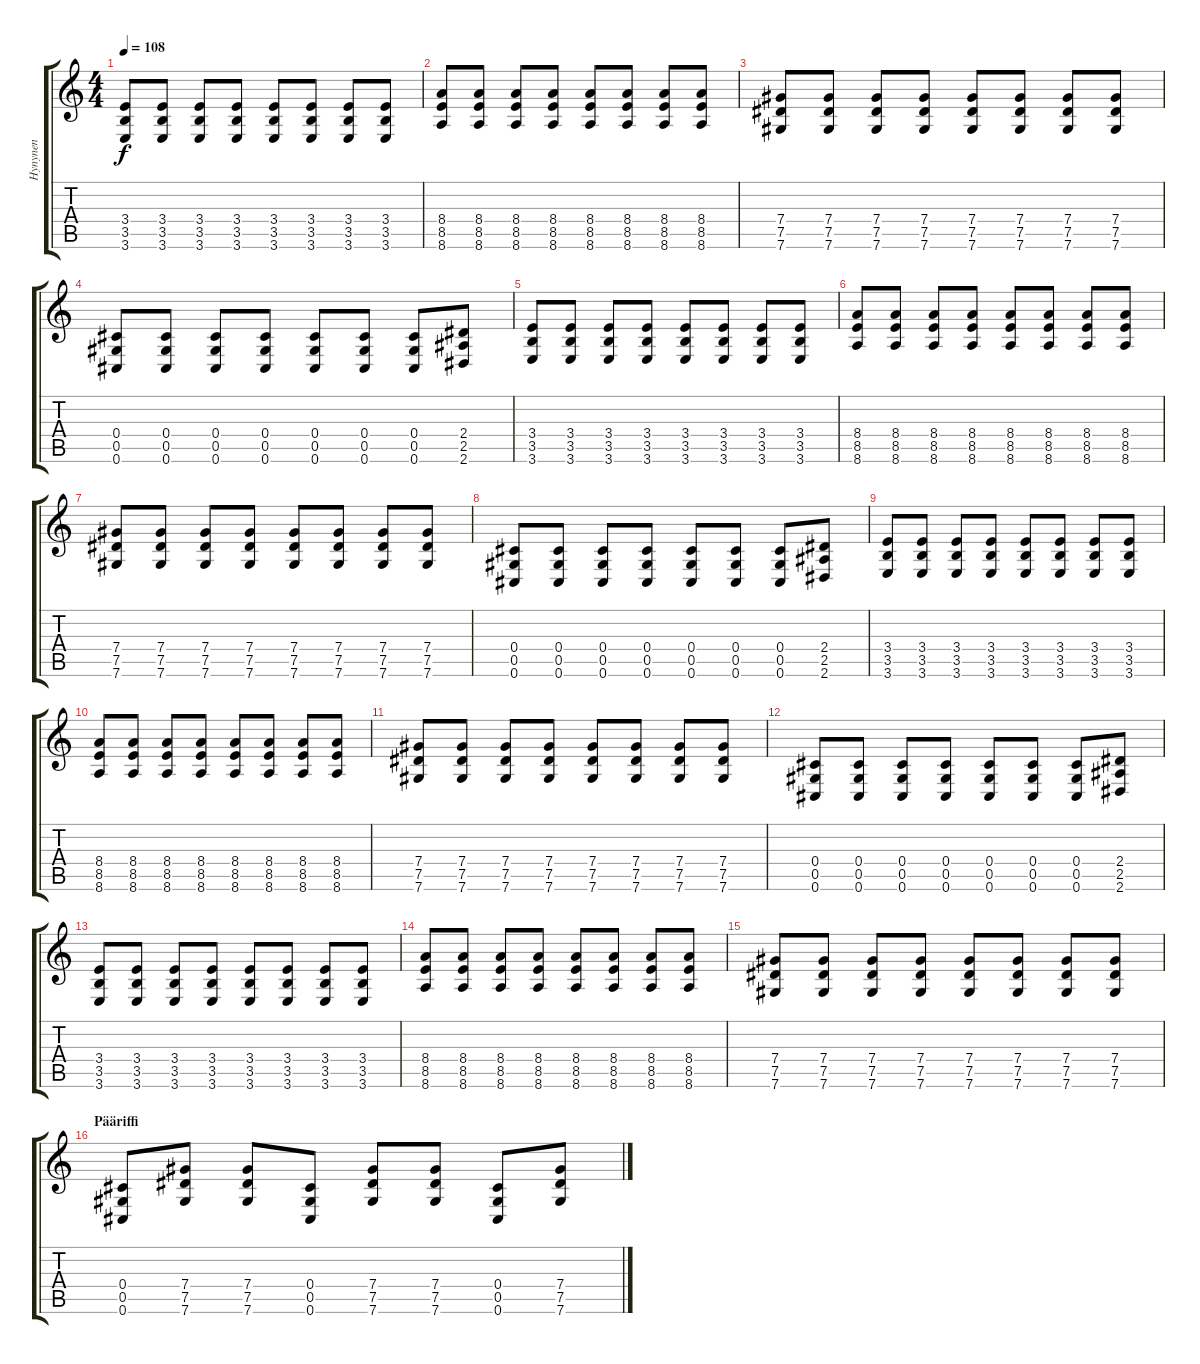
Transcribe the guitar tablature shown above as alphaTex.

\track ("Hynynen" "Hynynen") {instrument distortionguitar}
\staff {score tabs}
\tuning (Eb4 Bb3 Gb3 Db3 Ab2 Db2) {hide}
\ts (4 4)
\tempo 108
\clef g2
\ks c
(3.4 3.5 3.6).8{dy f} (3.4 3.5 3.6).8 (3.4 3.5 3.6).8 (3.4 3.5 3.6).8 (3.4 3.5 3.6).8 (3.4 3.5 3.6).8 (3.4 3.5 3.6).8 (3.4 3.5 3.6).8 |
(8.4 8.5 8.6).8 (8.4 8.5 8.6).8 (8.4 8.5 8.6).8 (8.4 8.5 8.6).8 (8.4 8.5 8.6).8 (8.4 8.5 8.6).8 (8.4 8.5 8.6).8 (8.4 8.5 8.6).8 |
(7.4 7.5 7.6).8 (7.4 7.5 7.6).8 (7.4 7.5 7.6).8 (7.4 7.5 7.6).8 (7.4 7.5 7.6).8 (7.4 7.5 7.6).8 (7.4 7.5 7.6).8 (7.4 7.5 7.6).8 |
(0.4 0.5 0.6).8 (0.4 0.5 0.6).8 (0.4 0.5 0.6).8 (0.4 0.5 0.6).8 (0.4 0.5 0.6).8 (0.4 0.5 0.6).8 (0.4 0.5 0.6).8 (2.4 2.5 2.6).8 |
(3.4 3.5 3.6).8 (3.4 3.5 3.6).8 (3.4 3.5 3.6).8 (3.4 3.5 3.6).8 (3.4 3.5 3.6).8 (3.4 3.5 3.6).8 (3.4 3.5 3.6).8 (3.4 3.5 3.6).8 |
(8.4 8.5 8.6).8 (8.4 8.5 8.6).8 (8.4 8.5 8.6).8 (8.4 8.5 8.6).8 (8.4 8.5 8.6).8 (8.4 8.5 8.6).8 (8.4 8.5 8.6).8 (8.4 8.5 8.6).8 |
(7.4 7.5 7.6).8 (7.4 7.5 7.6).8 (7.4 7.5 7.6).8 (7.4 7.5 7.6).8 (7.4 7.5 7.6).8 (7.4 7.5 7.6).8 (7.4 7.5 7.6).8 (7.4 7.5 7.6).8 |
(0.4 0.5 0.6).8 (0.4 0.5 0.6).8 (0.4 0.5 0.6).8 (0.4 0.5 0.6).8 (0.4 0.5 0.6).8 (0.4 0.5 0.6).8 (0.4 0.5 0.6).8 (2.4 2.5 2.6).8 |
(3.4 3.5 3.6).8 (3.4 3.5 3.6).8 (3.4 3.5 3.6).8 (3.4 3.5 3.6).8 (3.4 3.5 3.6).8 (3.4 3.5 3.6).8 (3.4 3.5 3.6).8 (3.4 3.5 3.6).8 |
(8.4 8.5 8.6).8 (8.4 8.5 8.6).8 (8.4 8.5 8.6).8 (8.4 8.5 8.6).8 (8.4 8.5 8.6).8 (8.4 8.5 8.6).8 (8.4 8.5 8.6).8 (8.4 8.5 8.6).8 |
(7.4 7.5 7.6).8 (7.4 7.5 7.6).8 (7.4 7.5 7.6).8 (7.4 7.5 7.6).8 (7.4 7.5 7.6).8 (7.4 7.5 7.6).8 (7.4 7.5 7.6).8 (7.4 7.5 7.6).8 |
(0.4 0.5 0.6).8 (0.4 0.5 0.6).8 (0.4 0.5 0.6).8 (0.4 0.5 0.6).8 (0.4 0.5 0.6).8 (0.4 0.5 0.6).8 (0.4 0.5 0.6).8 (2.4 2.5 2.6).8 |
(3.4 3.5 3.6).8 (3.4 3.5 3.6).8 (3.4 3.5 3.6).8 (3.4 3.5 3.6).8 (3.4 3.5 3.6).8 (3.4 3.5 3.6).8 (3.4 3.5 3.6).8 (3.4 3.5 3.6).8 |
(8.4 8.5 8.6).8 (8.4 8.5 8.6).8 (8.4 8.5 8.6).8 (8.4 8.5 8.6).8 (8.4 8.5 8.6).8 (8.4 8.5 8.6).8 (8.4 8.5 8.6).8 (8.4 8.5 8.6).8 |
(7.4 7.5 7.6).8 (7.4 7.5 7.6).8 (7.4 7.5 7.6).8 (7.4 7.5 7.6).8 (7.4 7.5 7.6).8 (7.4 7.5 7.6).8 (7.4 7.5 7.6).8 (7.4 7.5 7.6).8 |
\section ("" "Pääriffi")
(0.4 0.5 0.6).8 (7.4 7.5 7.6).8 (7.4 7.5 7.6).8 (0.4 0.5 0.6).8 (7.4 7.5 7.6).8 (7.4 7.5 7.6).8 (0.4 0.5 0.6).8 (7.4 7.5 7.6).8
